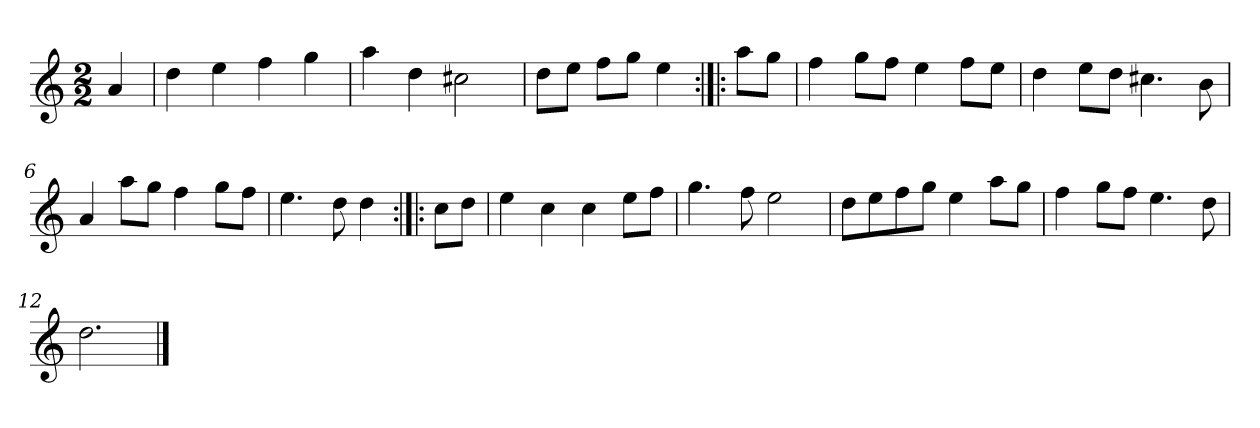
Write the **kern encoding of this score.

**kern
*part1
*staff1
*clefG2
*k[]
*D:dor
*M2/2
*MM120
=
4a
=1
4dd
4ee
4ff
4gg
=2
4aa
4dd
2cc#X
=3
8dd\L
8ee\J
8ff\L
8gg\J
4ee
=:|!|:
8aa\L
8gg\J
=4
4ff
8gg\L
8ff\J
4ee
8ff\L
8ee\J
=5
4dd
8ee\L
8dd\J
4.cc#X
8b
=6
4a
8aa\L
8gg\J
4ff
8gg\L
8ff\J
=7
4.ee
8dd
4dd
=:|!|:
8cc\L
8dd\J
=8
4ee
4cc
4cc
8ee\L
8ff\J
=9
4.gg
8ff
2ee
=10
8dd\L
8ee\
8ff\
8gg\J
4ee
8aa\L
8gg\J
=11
4ff
8gg\L
8ff\J
4.ee
8dd
=12
2.dd
==
*-
